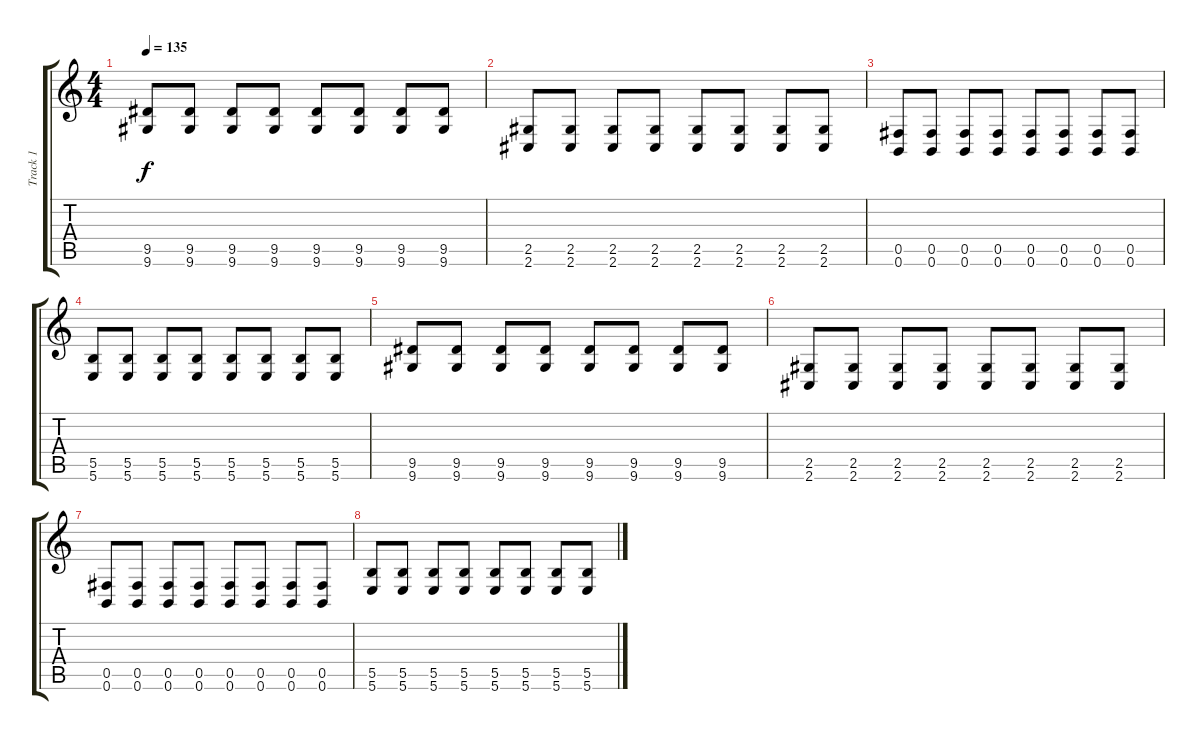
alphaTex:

\track ("Track 1" "Track 1") {instrument distortionguitar}
\staff {score tabs}
\tuning (Db4 Ab3 E3 B2 Gb2 B1) {hide}
\ts (4 4)
\tempo 135
\clef g2
\ks c
(9.5 9.6).8{dy f} (9.5 9.6).8 (9.5 9.6).8 (9.5 9.6).8 (9.5 9.6).8 (9.5 9.6).8 (9.5 9.6).8 (9.5 9.6).8 |
(2.5 2.6).8 (2.5 2.6).8 (2.5 2.6).8 (2.5 2.6).8 (2.5 2.6).8 (2.5 2.6).8 (2.5 2.6).8 (2.5 2.6).8 |
(0.5 0.6).8 (0.5 0.6).8 (0.5 0.6).8 (0.5 0.6).8 (0.5 0.6).8 (0.5 0.6).8 (0.5 0.6).8 (0.5 0.6).8 |
(5.5 5.6).8 (5.5 5.6).8 (5.5 5.6).8 (5.5 5.6).8 (5.5 5.6).8 (5.5 5.6).8 (5.5 5.6).8 (5.5 5.6).8 |
(9.5 9.6).8 (9.5 9.6).8 (9.5 9.6).8 (9.5 9.6).8 (9.5 9.6).8 (9.5 9.6).8 (9.5 9.6).8 (9.5 9.6).8 |
(2.5 2.6).8 (2.5 2.6).8 (2.5 2.6).8 (2.5 2.6).8 (2.5 2.6).8 (2.5 2.6).8 (2.5 2.6).8 (2.5 2.6).8 |
(0.5 0.6).8 (0.5 0.6).8 (0.5 0.6).8 (0.5 0.6).8 (0.5 0.6).8 (0.5 0.6).8 (0.5 0.6).8 (0.5 0.6).8 |
(5.5 5.6).8 (5.5 5.6).8 (5.5 5.6).8 (5.5 5.6).8 (5.5 5.6).8 (5.5 5.6).8 (5.5 5.6).8 (5.5 5.6).8
